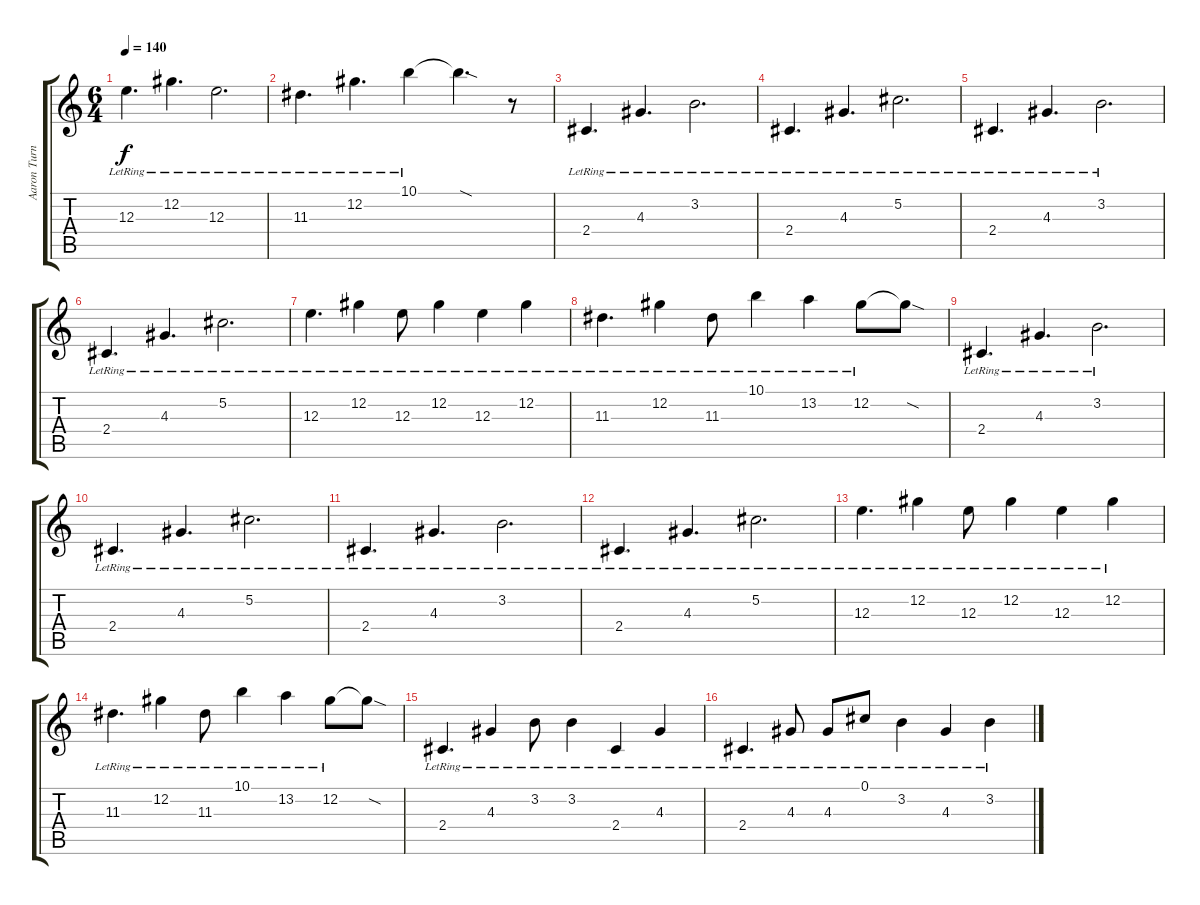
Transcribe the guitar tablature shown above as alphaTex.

\track ("Aaron Turner" "Aaron Turn") {instrument distortionguitar}
\staff {score tabs}
\tuning (Db4 Ab3 E3 B2 Gb2 B1) {hide}
\ts (6 4)
\tempo 140
\clef g2
\ks c
12.3{lr}.4{d dy f} 12.2{lr}.4{d} 12.3{lr}.2{d} |
11.3{lr}.4{d} 12.2{lr}.4{d} 10.1{lr}.4 10.1{sod t}.4{d} r.8 |
2.4{lr}.4{d} 4.3{lr}.4{d} 3.2{lr}.2{d} |
2.4{lr}.4{d} 4.3{lr}.4{d} 5.2{lr}.2{d} |
2.4{lr}.4{d} 4.3{lr}.4{d} 3.2{lr}.2{d} |
2.4{lr}.4{d} 4.3{lr}.4{d} 5.2{lr}.2{d} |
12.3{lr}.4{d} 12.2{lr}.4 12.3{lr}.8 12.2{lr}.4 12.3{lr}.4 12.2{lr}.4 |
11.3{lr}.4{d} 12.2{lr}.4 11.3{lr}.8 10.1{lr}.4 13.2{lr}.4 12.2{lr}.8 12.2{sod t}.8 |
2.4{lr}.4{d} 4.3{lr}.4{d} 3.2{lr}.2{d} |
2.4{lr}.4{d} 4.3{lr}.4{d} 5.2{lr}.2{d} |
2.4{lr}.4{d} 4.3{lr}.4{d} 3.2{lr}.2{d} |
2.4{lr}.4{d} 4.3{lr}.4{d} 5.2{lr}.2{d} |
12.3{lr}.4{d} 12.2{lr}.4 12.3{lr}.8 12.2{lr}.4 12.3{lr}.4 12.2{lr}.4 |
11.3{lr}.4{d} 12.2{lr}.4 11.3{lr}.8 10.1{lr}.4 13.2{lr}.4 12.2{lr}.8 12.2{sod t}.8 |
2.4{lr}.4{d} 4.3{lr}.4 3.2{lr}.8 3.2{lr}.4 2.4{lr}.4 4.3{lr}.4 |
2.4{lr}.4{d} 4.3{lr}.8 4.3{lr}.8 0.1{lr}.8 3.2{lr}.4 4.3{lr}.4 3.2{lr}.4
